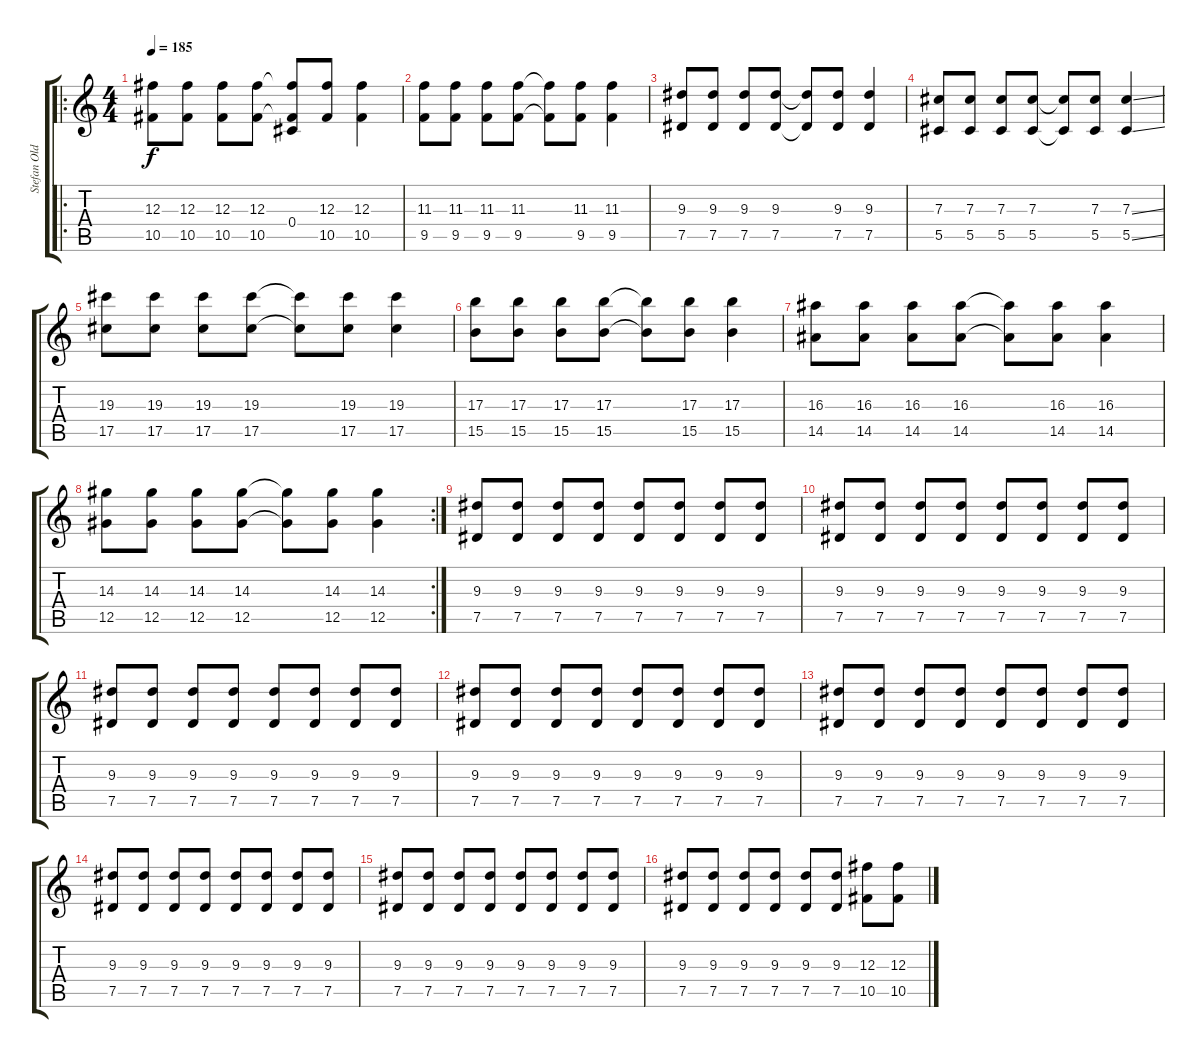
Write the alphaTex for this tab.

\track ("Stefan Oldsal" "Stefan Old") {instrument distortionguitar}
\staff {score tabs}
\tuning (Eb4 Bb3 Gb3 Db3 Ab2 Eb2) {hide}
\ro
\ts (4 4)
\tempo 185
\clef g2
\ks c
(12.3 10.5).8{dy f} (12.3 10.5).8 (12.3 10.5).8 (12.3 10.5).8 (12.3{t} 0.4 10.5{t}).8 (12.3 10.5).8 (12.3 10.5).4 |
(11.3 9.5).8 (11.3 9.5).8 (11.3 9.5).8 (11.3 9.5).8 (11.3{t} 9.5{t}).8 (11.3 9.5).8 (11.3 9.5).4 |
(9.3 7.5).8 (9.3 7.5).8 (9.3 7.5).8 (9.3 7.5).8 (9.3{t} 7.5{t}).8 (9.3 7.5).8 (9.3 7.5).4 |
(7.3 5.5).8 (7.3 5.5).8 (7.3 5.5).8 (7.3 5.5).8 (7.3{t} 5.5{t}).8 (7.3 5.5).8 (7.3{ss} 5.5{ss}).4 |
(19.3 17.5).8 (19.3 17.5).8 (19.3 17.5).8 (19.3 17.5).8 (19.3{t} 17.5{t}).8 (19.3 17.5).8 (19.3 17.5).4 |
(17.3 15.5).8 (17.3 15.5).8 (17.3 15.5).8 (17.3 15.5).8 (17.3{t} 15.5{t}).8 (17.3 15.5).8 (17.3 15.5).4 |
(16.3 14.5).8 (16.3 14.5).8 (16.3 14.5).8 (16.3 14.5).8 (16.3{t} 14.5{t}).8 (16.3 14.5).8 (16.3 14.5).4 |
\rc 2
(14.3 12.5).8 (14.3 12.5).8 (14.3 12.5).8 (14.3 12.5).8 (14.3{t} 12.5{t}).8 (14.3 12.5).8 (14.3 12.5).4 |
(9.3 7.5).8 (9.3 7.5).8 (9.3 7.5).8 (9.3 7.5).8 (9.3 7.5).8 (9.3 7.5).8 (9.3 7.5).8 (9.3 7.5).8 |
(9.3 7.5).8 (9.3 7.5).8 (9.3 7.5).8 (9.3 7.5).8 (9.3 7.5).8 (9.3 7.5).8 (9.3 7.5).8 (9.3 7.5).8 |
(9.3 7.5).8 (9.3 7.5).8 (9.3 7.5).8 (9.3 7.5).8 (9.3 7.5).8 (9.3 7.5).8 (9.3 7.5).8 (9.3 7.5).8 |
(9.3 7.5).8 (9.3 7.5).8 (9.3 7.5).8 (9.3 7.5).8 (9.3 7.5).8 (9.3 7.5).8 (9.3 7.5).8 (9.3 7.5).8 |
(9.3 7.5).8 (9.3 7.5).8 (9.3 7.5).8 (9.3 7.5).8 (9.3 7.5).8 (9.3 7.5).8 (9.3 7.5).8 (9.3 7.5).8 |
(9.3 7.5).8 (9.3 7.5).8 (9.3 7.5).8 (9.3 7.5).8 (9.3 7.5).8 (9.3 7.5).8 (9.3 7.5).8 (9.3 7.5).8 |
(9.3 7.5).8 (9.3 7.5).8 (9.3 7.5).8 (9.3 7.5).8 (9.3 7.5).8 (9.3 7.5).8 (9.3 7.5).8 (9.3 7.5).8 |
(9.3 7.5).8 (9.3 7.5).8 (9.3 7.5).8 (9.3 7.5).8 (9.3 7.5).8 (9.3 7.5).8 (12.3 10.5).8 (12.3 10.5).8
